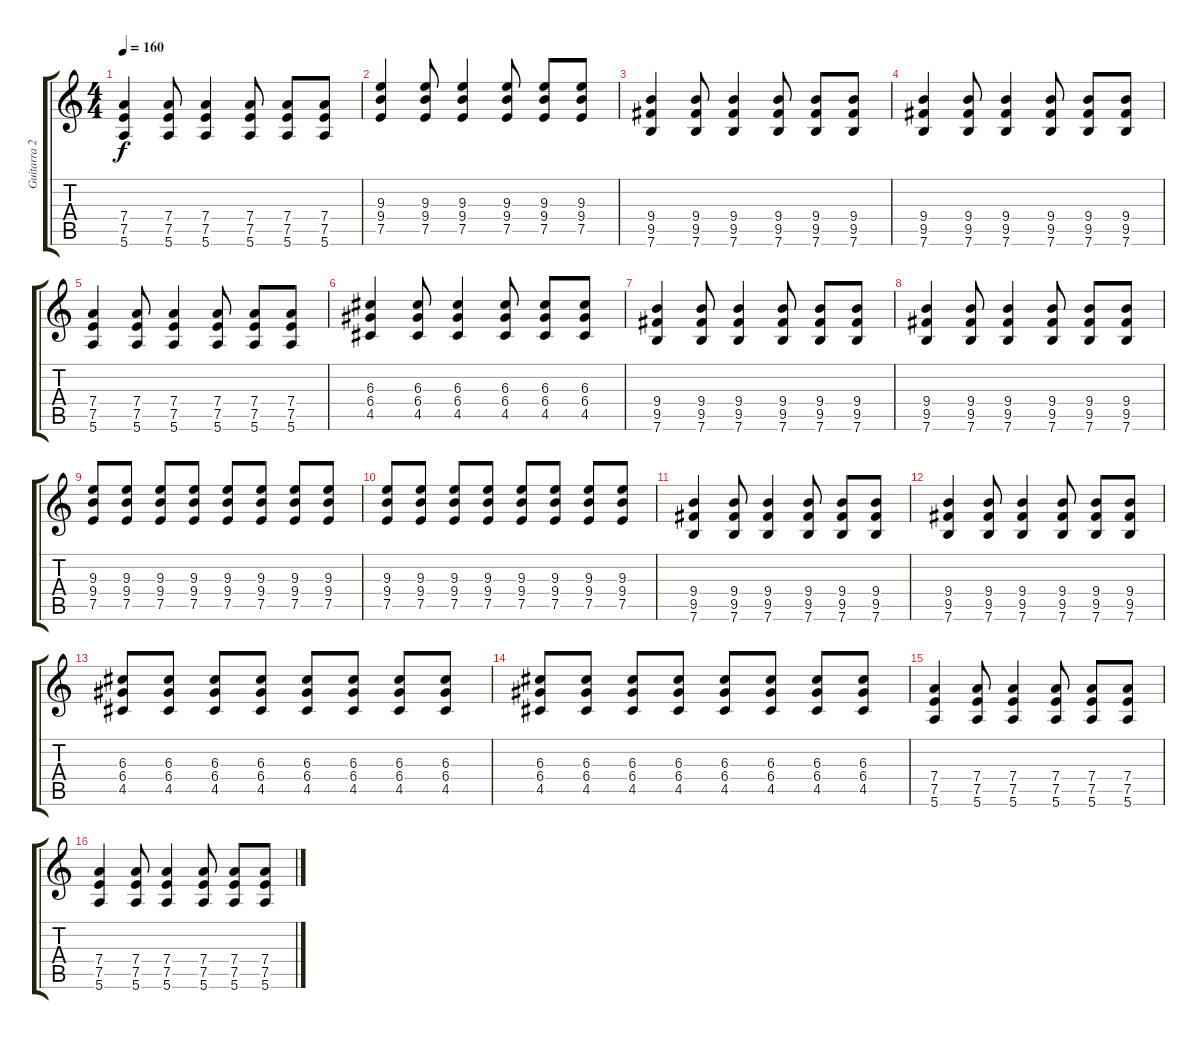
\track ("Guitarra 2" "Guitarra 2") {instrument overdrivenguitar}
\staff {score tabs}
\tuning (E4 B3 G3 D3 A2 E2) {hide}
\ts (4 4)
\tempo 160
\clef g2
\ks c
(7.4 7.5 5.6).4{dy f} (7.4 7.5 5.6).8 (7.4 7.5 5.6).4 (7.4 7.5 5.6).8 (7.4 7.5 5.6).8 (7.4 7.5 5.6).8 |
(9.3 9.4 7.5).4 (9.3 9.4 7.5).8 (9.3 9.4 7.5).4 (9.3 9.4 7.5).8 (9.3 9.4 7.5).8 (9.3 9.4 7.5).8 |
(9.4 9.5 7.6).4 (9.4 9.5 7.6).8 (9.4 9.5 7.6).4 (9.4 9.5 7.6).8 (9.4 9.5 7.6).8 (9.4 9.5 7.6).8 |
(9.4 9.5 7.6).4 (9.4 9.5 7.6).8 (9.4 9.5 7.6).4 (9.4 9.5 7.6).8 (9.4 9.5 7.6).8 (9.4 9.5 7.6).8 |
(7.4 7.5 5.6).4 (7.4 7.5 5.6).8 (7.4 7.5 5.6).4 (7.4 7.5 5.6).8 (7.4 7.5 5.6).8 (7.4 7.5 5.6).8 |
(6.3 6.4 4.5).4 (6.3 6.4 4.5).8 (6.3 6.4 4.5).4 (6.3 6.4 4.5).8 (6.3 6.4 4.5).8 (6.3 6.4 4.5).8 |
(9.4 9.5 7.6).4 (9.4 9.5 7.6).8 (9.4 9.5 7.6).4 (9.4 9.5 7.6).8 (9.4 9.5 7.6).8 (9.4 9.5 7.6).8 |
(9.4 9.5 7.6).4 (9.4 9.5 7.6).8 (9.4 9.5 7.6).4 (9.4 9.5 7.6).8 (9.4 9.5 7.6).8 (9.4 9.5 7.6).8 |
(9.3 9.4 7.5).8 (9.3 9.4 7.5).8 (9.3 9.4 7.5).8 (9.3 9.4 7.5).8 (9.3 9.4 7.5).8 (9.3 9.4 7.5).8 (9.3 9.4 7.5).8 (9.3 9.4 7.5).8 |
(9.3 9.4 7.5).8 (9.3 9.4 7.5).8 (9.3 9.4 7.5).8 (9.3 9.4 7.5).8 (9.3 9.4 7.5).8 (9.3 9.4 7.5).8 (9.3 9.4 7.5).8 (9.3 9.4 7.5).8 |
(9.4 9.5 7.6).4 (9.4 9.5 7.6).8 (9.4 9.5 7.6).4 (9.4 9.5 7.6).8 (9.4 9.5 7.6).8 (9.4 9.5 7.6).8 |
(9.4 9.5 7.6).4 (9.4 9.5 7.6).8 (9.4 9.5 7.6).4 (9.4 9.5 7.6).8 (9.4 9.5 7.6).8 (9.4 9.5 7.6).8 |
(6.3 6.4 4.5).8 (6.3 6.4 4.5).8 (6.3 6.4 4.5).8 (6.3 6.4 4.5).8 (6.3 6.4 4.5).8 (6.3 6.4 4.5).8 (6.3 6.4 4.5).8 (6.3 6.4 4.5).8 |
(6.3 6.4 4.5).8 (6.3 6.4 4.5).8 (6.3 6.4 4.5).8 (6.3 6.4 4.5).8 (6.3 6.4 4.5).8 (6.3 6.4 4.5).8 (6.3 6.4 4.5).8 (6.3 6.4 4.5).8 |
(7.4 7.5 5.6).4 (7.4 7.5 5.6).8 (7.4 7.5 5.6).4 (7.4 7.5 5.6).8 (7.4 7.5 5.6).8 (7.4 7.5 5.6).8 |
(7.4 7.5 5.6).4 (7.4 7.5 5.6).8 (7.4 7.5 5.6).4 (7.4 7.5 5.6).8 (7.4 7.5 5.6).8 (7.4 7.5 5.6).8
